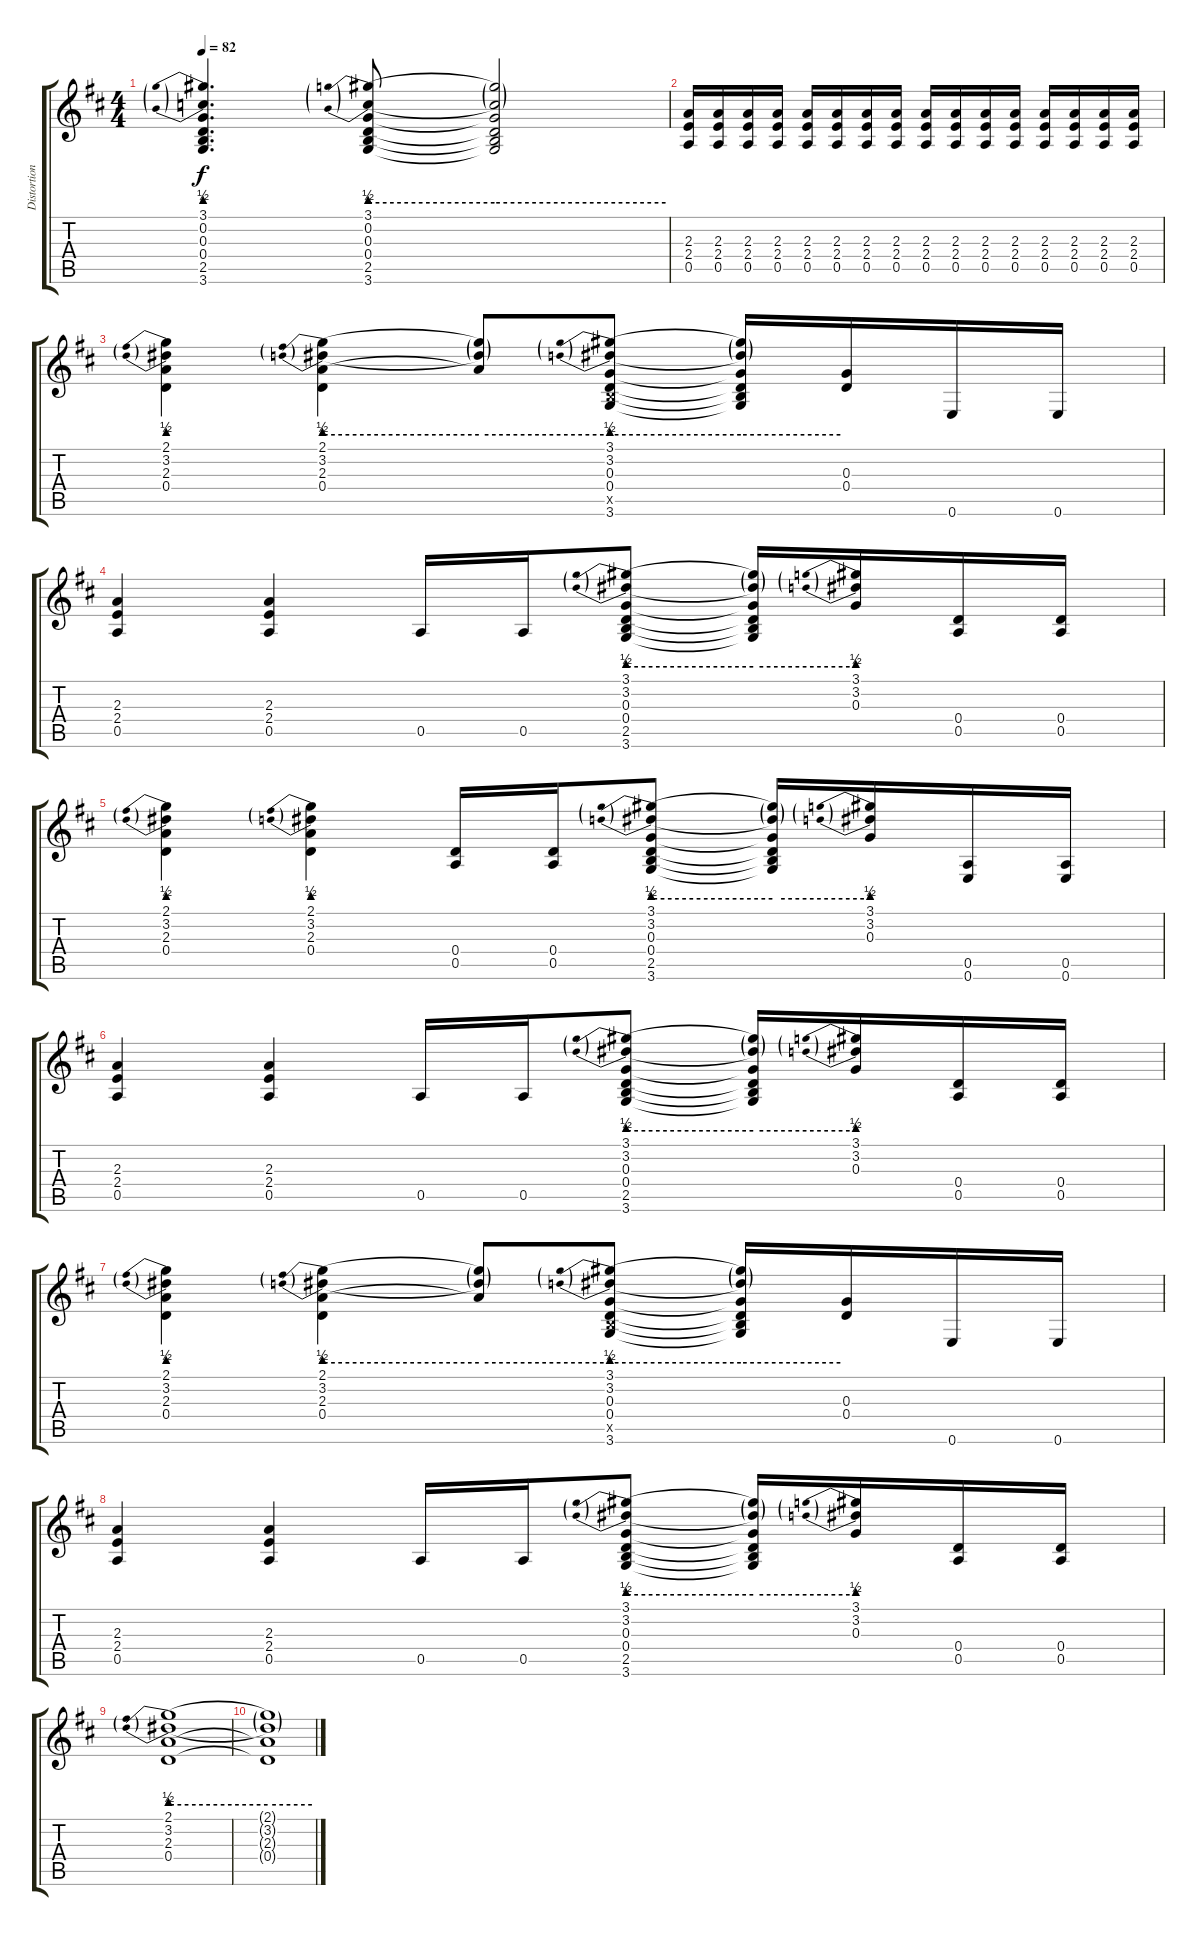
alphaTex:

\track ("Distortion" "Distortion") {instrument distortionguitar}
\staff {score tabs}
\tuning (E4 B3 G3 D3 A2 E2) {hide}
\ts (4 4)
\tempo 82
\clef g2
\ks d
(3.1{be (prebend 0 2 60 2)} 0.2{be (prebend 0 2 60 2)} 0.3 0.4 2.5 3.6).4{d dy f} (3.1{be (prebend 0 2 60 2)} 0.2{be (prebend 0 2 60 2)} 0.3 0.4 2.5 3.6).8 (3.1{be (hold 0 2 60 2) t} 0.2{be (hold 0 2 60 2) t} 0.3{t} 0.4{t} 2.5{t} 3.6{t}).2 |
(2.3 2.4 0.5).16 (2.3 2.4 0.5).16 (2.3 2.4 0.5).16 (2.3 2.4 0.5).16 (2.3 2.4 0.5).16 (2.3 2.4 0.5).16 (2.3 2.4 0.5).16 (2.3 2.4 0.5).16 (2.3 2.4 0.5).16 (2.3 2.4 0.5).16 (2.3 2.4 0.5).16 (2.3 2.4 0.5).16 (2.3 2.4 0.5).16 (2.3 2.4 0.5).16 (2.3 2.4 0.5).16 (2.3 2.4 0.5).16 |
(2.1{be (prebend 0 2 60 2)} 3.2{be (prebend 0 2 60 2)} 2.3 0.4).4 (2.1{be (prebend 0 2 60 2)} 3.2{be (prebend 0 2 60 2)} 2.3 0.4).4 (2.1{be (hold 0 2 60 2) t} 3.2{be (hold 0 2 60 2) t} 2.3{t}).8 (3.1{be (prebend 0 2 60 2)} 3.2{be (prebend 0 2 60 2)} 0.3 0.4 2.5{x} 3.6).8 (3.1{be (hold 0 2 60 2) t} 3.2{be (hold 0 2 60 2) t} 0.3{t} 0.4{t} 2.5{t} 3.6{t}).16 (0.3 0.4).16 0.6.16 0.6.16 |
(2.3 2.4 0.5).4 (2.3 2.4 0.5).4 0.5.16 0.5.16 (3.1{be (prebend 0 2 60 2)} 3.2{be (prebend 0 2 60 2)} 0.3 0.4 2.5 3.6).8 (3.1{be (hold 0 2 60 2) t} 3.2{be (hold 0 2 60 2) t} 0.3{t} 0.4{t} 2.5{t} 3.6{t}).16 (3.1{be (prebend 0 2 60 2)} 3.2{be (prebend 0 2 60 2)} 0.3).16 (0.4 0.5).16 (0.4 0.5).16 |
(2.1{be (prebend 0 2 60 2)} 3.2{be (prebend 0 2 60 2)} 2.3 0.4).4 (2.1{be (prebend 0 2 60 2)} 3.2{be (prebend 0 2 60 2)} 2.3 0.4).4 (0.4 0.5).16 (0.4 0.5).16 (3.1{be (prebend 0 2 60 2)} 3.2{be (prebend 0 2 60 2)} 0.3 0.4 2.5 3.6).8 (3.1{be (hold 0 2 60 2) t} 3.2{be (hold 0 2 60 2) t} 0.3{t} 0.4{t} 2.5{t} 3.6{t}).16 (3.1{be (prebend 0 2 60 2)} 3.2{be (prebend 0 2 60 2)} 0.3).16 (0.5 0.6).16 (0.5 0.6).16 |
(2.3 2.4 0.5).4 (2.3 2.4 0.5).4 0.5.16 0.5.16 (3.1{be (prebend 0 2 60 2)} 3.2{be (prebend 0 2 60 2)} 0.3 0.4 2.5 3.6).8 (3.1{be (hold 0 2 60 2) t} 3.2{be (hold 0 2 60 2) t} 0.3{t} 0.4{t} 2.5{t} 3.6{t}).16 (3.1{be (prebend 0 2 60 2)} 3.2{be (prebend 0 2 60 2)} 0.3).16 (0.4 0.5).16 (0.4 0.5).16 |
(2.1{be (prebend 0 2 60 2)} 3.2{be (prebend 0 2 60 2)} 2.3 0.4).4 (2.1{be (prebend 0 2 60 2)} 3.2{be (prebend 0 2 60 2)} 2.3 0.4).4 (2.1{be (hold 0 2 60 2) t} 3.2{be (hold 0 2 60 2) t} 2.3{t}).8 (3.1{be (prebend 0 2 60 2)} 3.2{be (prebend 0 2 60 2)} 0.3 0.4 2.5{x} 3.6).8 (3.1{be (hold 0 2 60 2) t} 3.2{be (hold 0 2 60 2) t} 0.3{t} 0.4{t} 2.5{t} 3.6{t}).16 (0.3 0.4).16 0.6.16 0.6.16 |
(2.3 2.4 0.5).4 (2.3 2.4 0.5).4 0.5.16 0.5.16 (3.1{be (prebend 0 2 60 2)} 3.2{be (prebend 0 2 60 2)} 0.3 0.4 2.5 3.6).8 (3.1{be (hold 0 2 60 2) t} 3.2{be (hold 0 2 60 2) t} 0.3{t} 0.4{t} 2.5{t} 3.6{t}).16 (3.1{be (prebend 0 2 60 2)} 3.2{be (prebend 0 2 60 2)} 0.3).16 (0.4 0.5).16 (0.4 0.5).16 |
(2.1{be (prebend 0 2 60 2)} 3.2{be (prebend 0 2 60 2)} 2.3 0.4).1 |
(2.1{be (hold 0 2 60 2) t} 3.2{be (hold 0 2 60 2) t} 2.3{t} 0.4{t}).1
